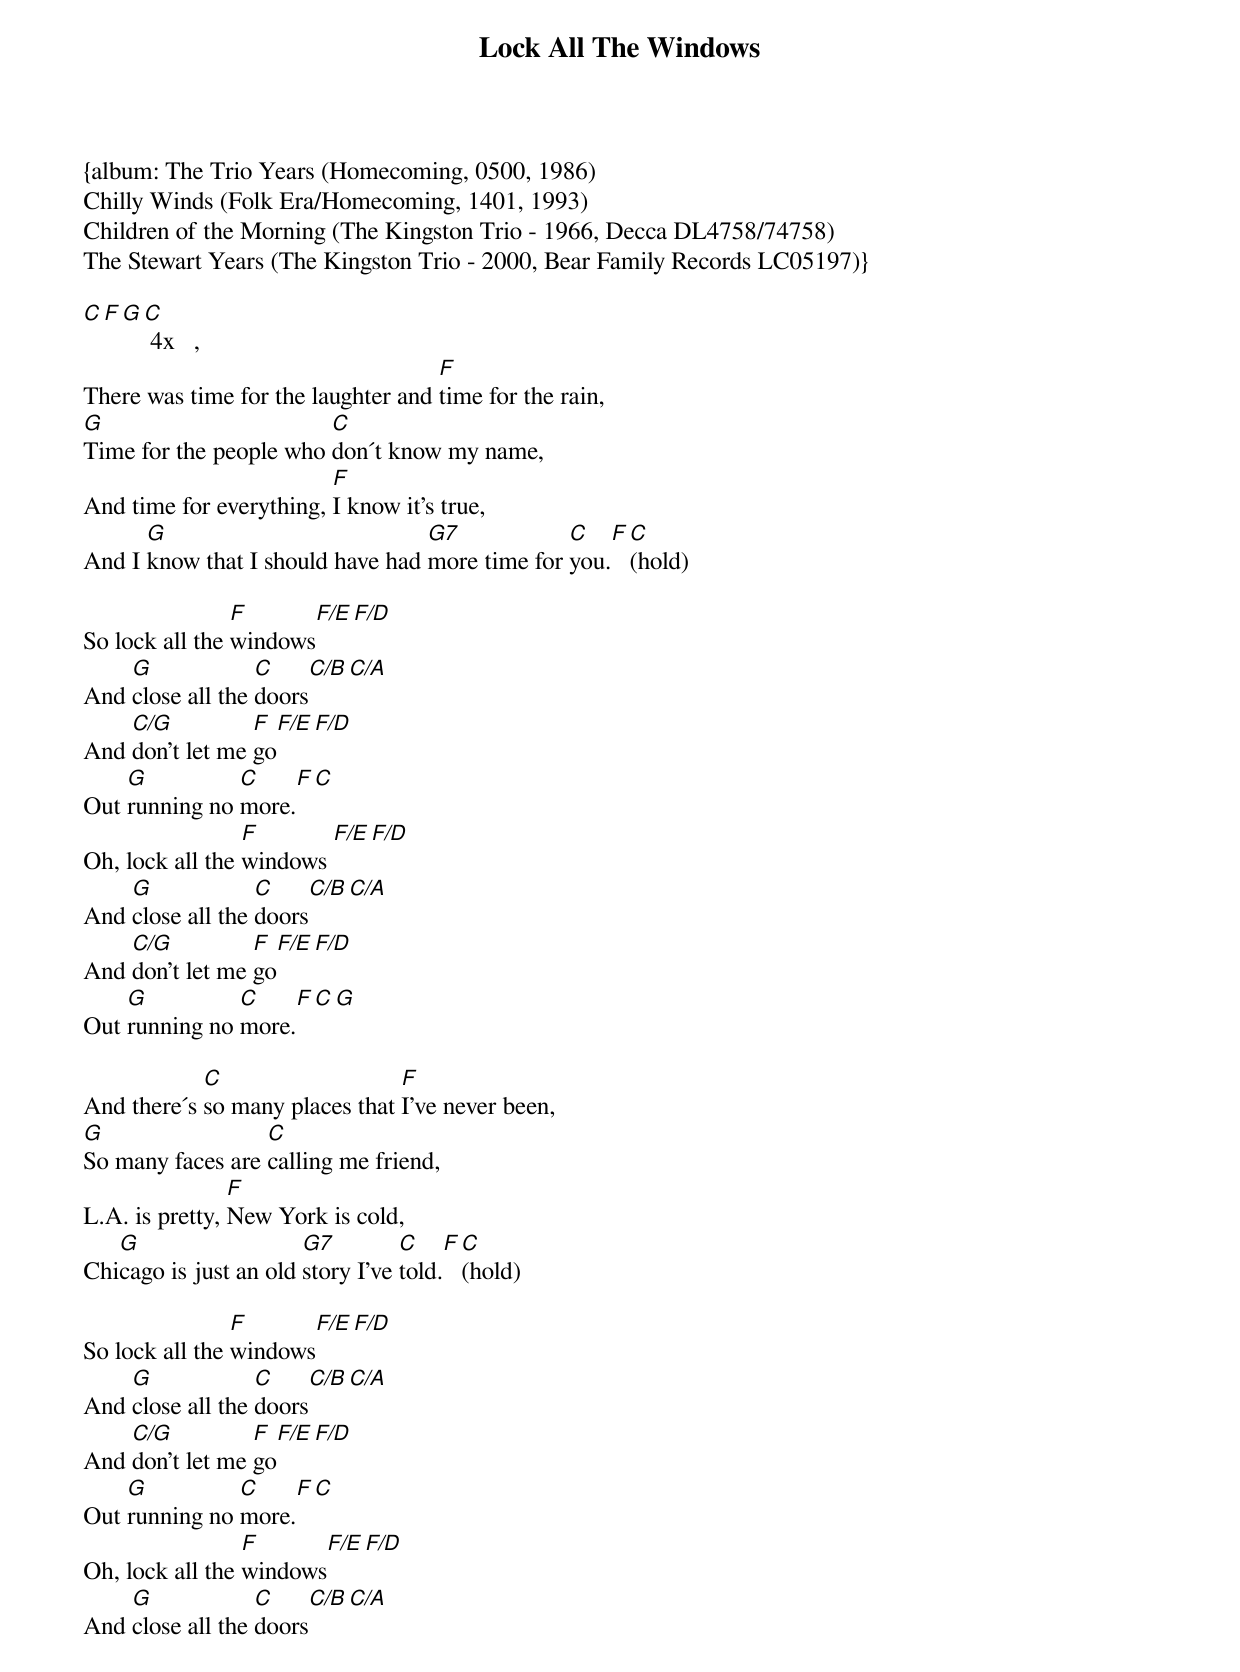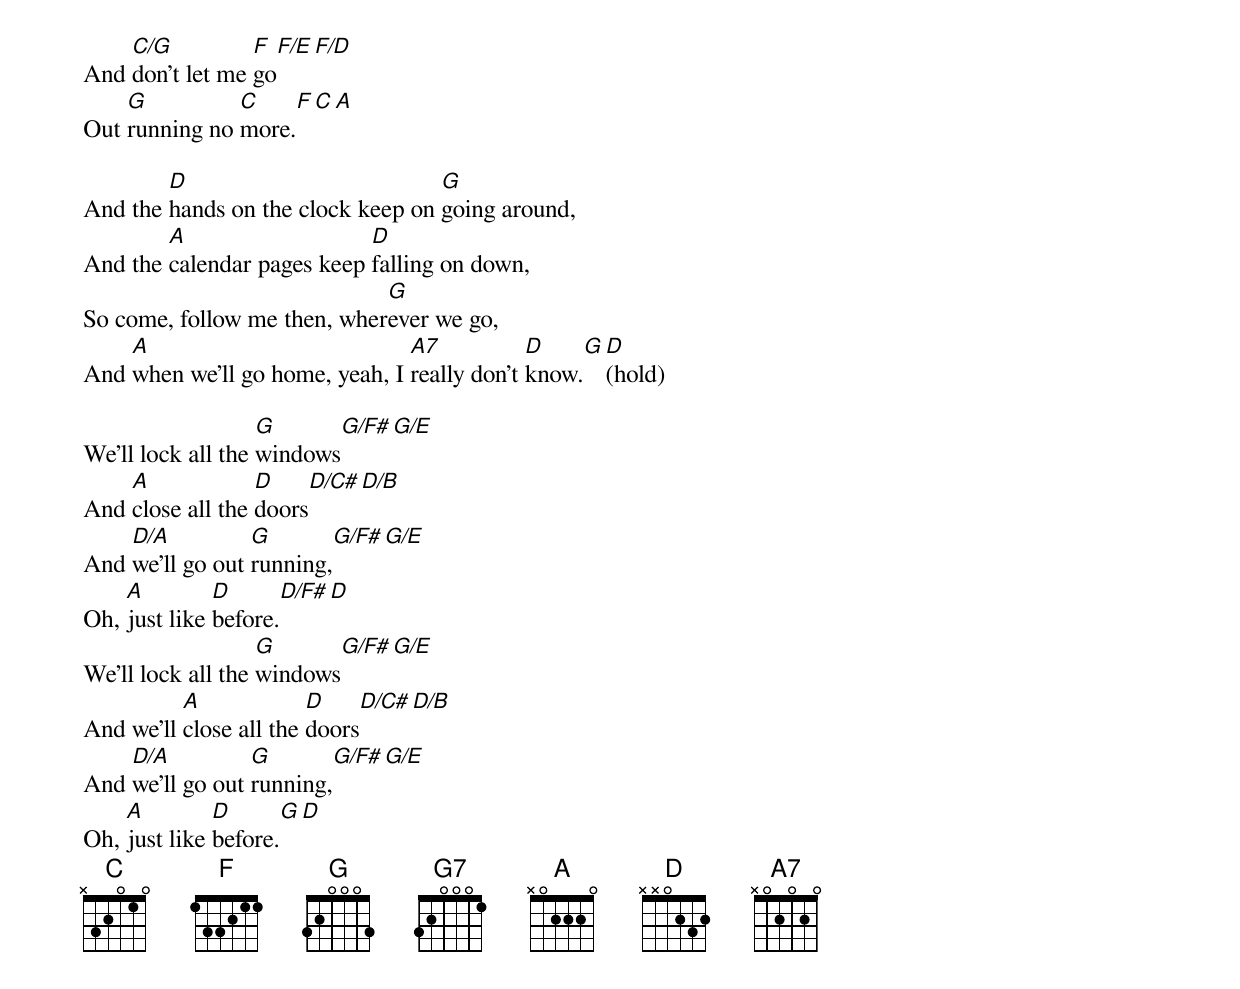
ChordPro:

{title: Lock All The Windows}
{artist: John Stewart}
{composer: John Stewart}
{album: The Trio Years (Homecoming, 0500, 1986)
Chilly Winds (Folk Era/Homecoming, 1401, 1993)
Children of the Morning (The Kingston Trio - 1966, Decca DL4758/74758)
The Stewart Years (The Kingston Trio - 2000, Bear Family Records LC05197)}

[C][F][G][C] 4x   ,
There was time for the laughter and [F]time for the rain,
[G]Time for the people who [C]don´t know my name,
And time for everything, [F]I know it's true,
And I [G]know that I should have had [G7]more time for [C]you.[F][C](hold)

So lock all the [F]windows[F/E][F/D]
And [G]close all the [C]doors[C/B][C/A]
And [C/G]don't let me [F]go[F/E][F/D]
Out [G]running no [C]more.[F][C]
Oh, lock all the [F]windows [F/E][F/D]
And [G]close all the [C]doors[C/B][C/A]
And [C/G]don't let me [F]go[F/E][F/D]
Out [G]running no [C]more.[F][C][G]

And there´s [C]so many places that [F]I've never been,
[G]So many faces are [C]calling me friend,
L.A. is pretty, [F]New York is cold,
Chi[G]cago is just an old [G7]story I've [C]told.[F][C](hold)

So lock all the [F]windows[F/E][F/D]
And [G]close all the [C]doors[C/B][C/A]
And [C/G]don't let me [F]go[F/E][F/D]
Out [G]running no [C]more.[F][C]
Oh, lock all the [F]windows[F/E][F/D]
And [G]close all the [C]doors[C/B][C/A]
And [C/G]don't let me [F]go[F/E][F/D]
Out [G]running no [C]more.[F][C][A]

And the [D]hands on the clock keep on [G]going around,
And the [A]calendar pages keep [D]falling on down,
So come, follow me then, wher[G]ever we go,
And [A]when we'll go home, yeah, I [A7]really don't [D]know.[G][D](hold)

We'll lock all the [G]windows[G/F#][G/E]
And [A]close all the [D]doors[D/C#][D/B]
And [D/A]we'll go out [G]running,[G/F#][G/E]
Oh, [A]just like [D]before.[D/F#][D]
We'll lock all the [G]windows[G/F#][G/E]
And we'll [A]close all the [D]doors[D/C#][D/B]
And [D/A]we'll go out [G]running,[G/F#][G/E]
Oh, [A]just like [D]before.[G][D]
